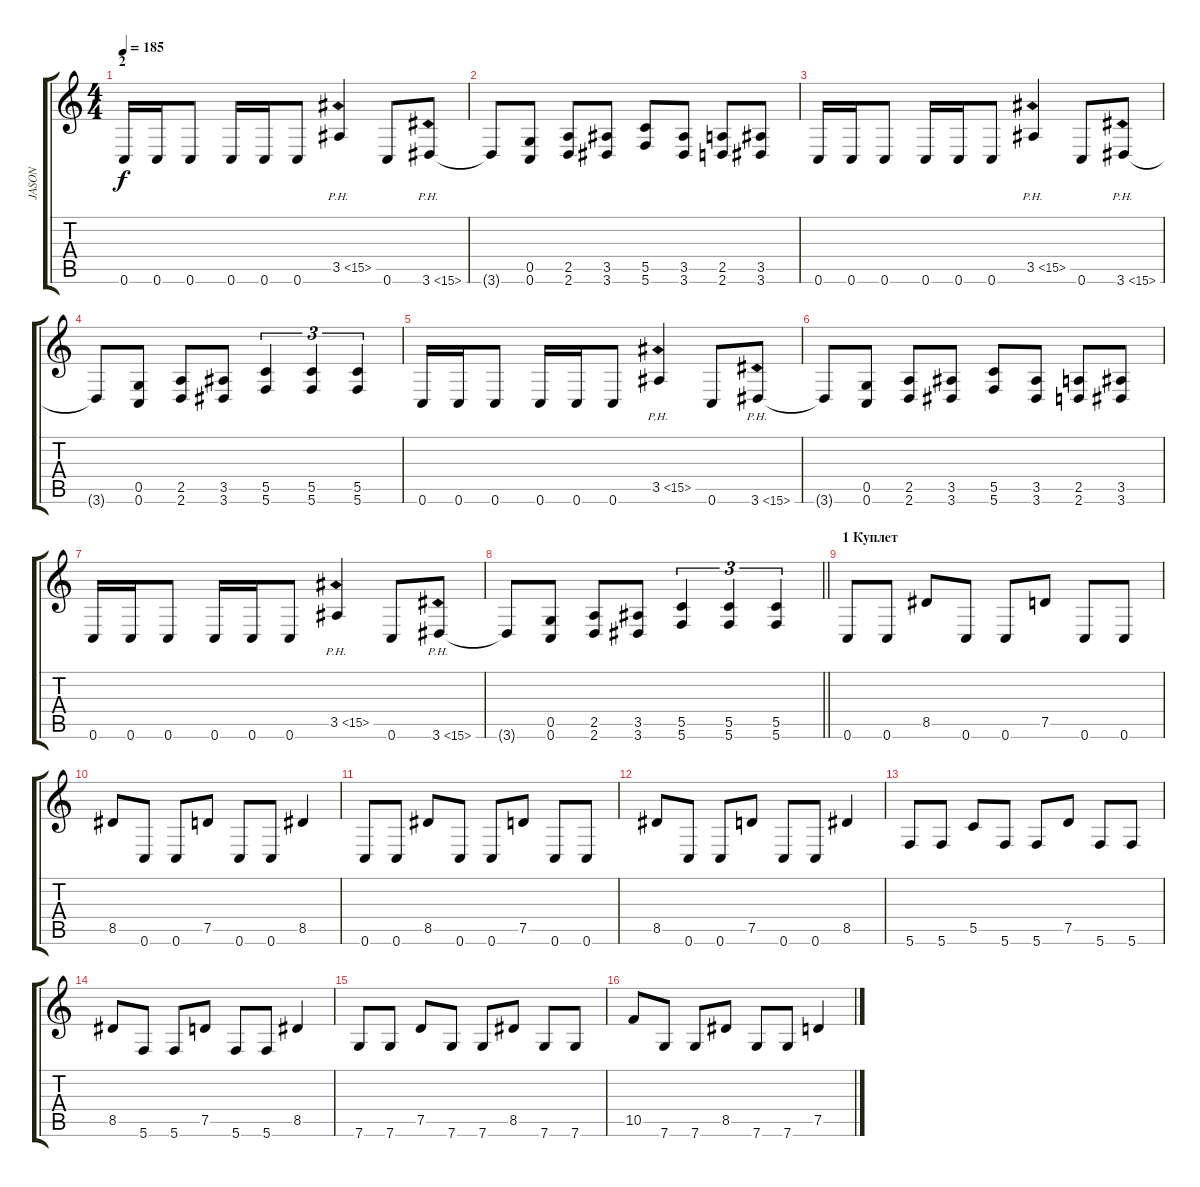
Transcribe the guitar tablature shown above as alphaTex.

\track ("JASON" "JASON") {instrument distortionguitar}
\staff {score tabs}
\tuning (D4 A3 F3 C3 G2 C2) {hide}
\ts (4 4)
\section ("" "2")
\tempo 185
\clef g2
\ks c
0.6.16{dy f} 0.6.16 0.6.8 0.6.16 0.6.16 0.6.8 3.5{ph 12}.4 0.6.8 3.6{ph 12}.8 |
3.6{t}.8 (0.5 0.6).8 (2.5 2.6).8 (3.5 3.6).8 (5.5 5.6).8 (3.5 3.6).8 (2.5 2.6).8 (3.5 3.6).8 |
0.6.16 0.6.16 0.6.8 0.6.16 0.6.16 0.6.8 3.5{ph 12}.4 0.6.8 3.6{ph 12}.8 |
3.6{t}.8 (0.5 0.6).8 (2.5 2.6).8 (3.5 3.6).8 (5.5 5.6).4{tu (3 2)} (5.5 5.6).4{tu (3 2)} (5.5 5.6).4{tu (3 2)} |
0.6.16 0.6.16 0.6.8 0.6.16 0.6.16 0.6.8 3.5{ph 12}.4 0.6.8 3.6{ph 12}.8 |
3.6{t}.8 (0.5 0.6).8 (2.5 2.6).8 (3.5 3.6).8 (5.5 5.6).8 (3.5 3.6).8 (2.5 2.6).8 (3.5 3.6).8 |
0.6.16 0.6.16 0.6.8 0.6.16 0.6.16 0.6.8 3.5{ph 12}.4 0.6.8 3.6{ph 12}.8 |
\barLineRight lightlight
3.6{t}.8 (0.5 0.6).8 (2.5 2.6).8 (3.5 3.6).8 (5.5 5.6).4{tu (3 2)} (5.5 5.6).4{tu (3 2)} (5.5 5.6).4{tu (3 2)} |
\section ("" "1 Куплет")
0.6.8 0.6.8 8.5.8 0.6.8 0.6.8 7.5.8 0.6.8 0.6.8 |
8.5.8 0.6.8 0.6.8 7.5.8 0.6.8 0.6.8 8.5.4 |
0.6.8 0.6.8 8.5.8 0.6.8 0.6.8 7.5.8 0.6.8 0.6.8 |
8.5.8 0.6.8 0.6.8 7.5.8 0.6.8 0.6.8 8.5.4 |
5.6.8 5.6.8 5.5.8 5.6.8 5.6.8 7.5.8 5.6.8 5.6.8 |
8.5.8 5.6.8 5.6.8 7.5.8 5.6.8 5.6.8 8.5.4 |
7.6.8 7.6.8 7.5.8 7.6.8 7.6.8 8.5.8 7.6.8 7.6.8 |
10.5.8 7.6.8 7.6.8 8.5.8 7.6.8 7.6.8 7.5.4
